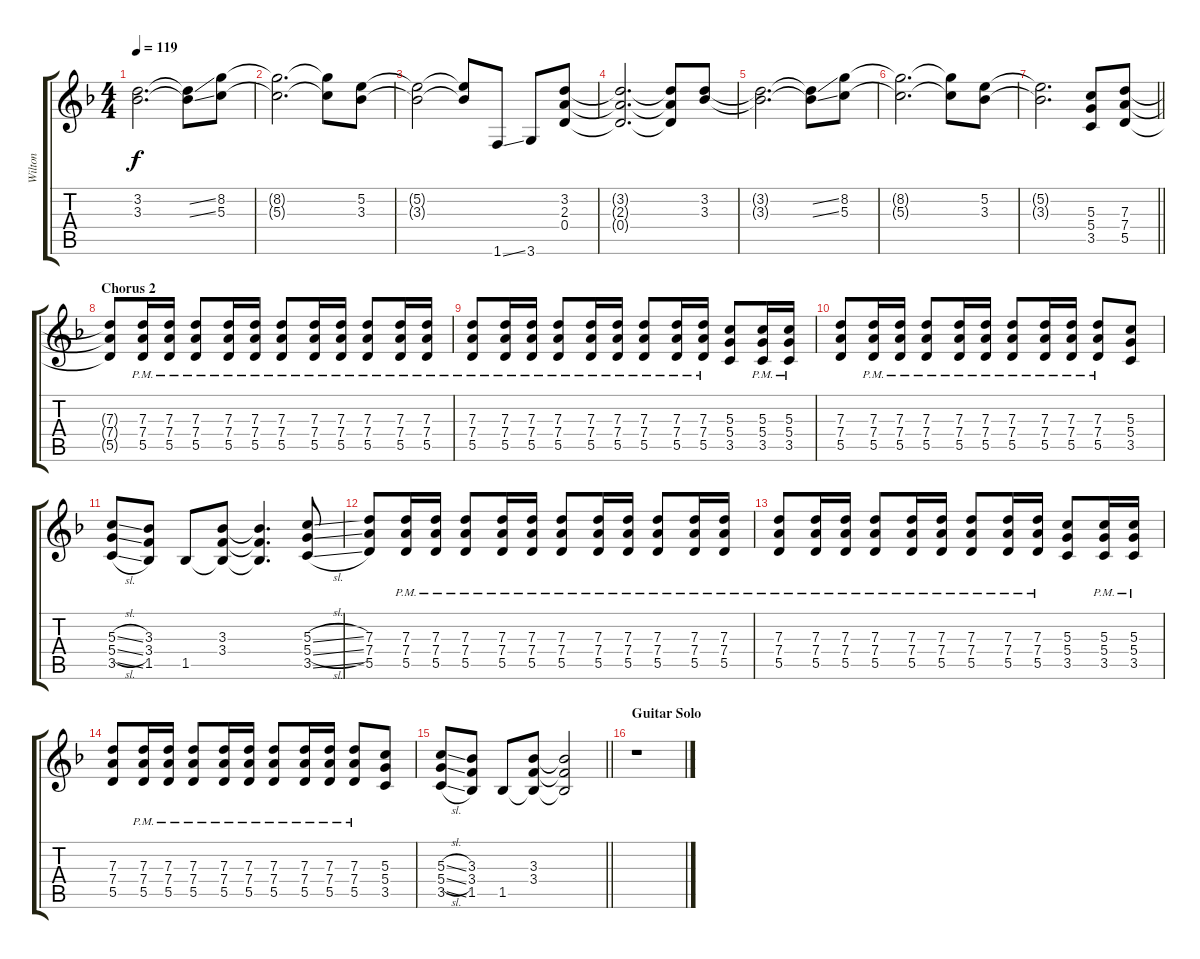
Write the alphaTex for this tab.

\track ("Wilton" "Wilton") {instrument overdrivenguitar}
\staff {score tabs}
\tuning (E4 B3 G3 D3 A2 E2) {hide}
\ts (4 4)
\tempo 119
\clef g2
\ks dminor
(3.2{t} 3.3{t}).2{d dy f} (3.2{ss t} 3.3{ss t}).8 (8.2 5.3).8 |
(8.2{t} 5.3{t}).2{d} (8.2{t} 5.3{t}).8 (5.2 3.3).8 |
(5.2{t} 3.3{t}).2 (5.2{t} 3.3{t}).8 1.6{ss}.8 3.6.8 (3.2 2.3 0.4).8 |
(3.2{t} 2.3{t} 0.4{t}).2{d} (3.2{t} 2.3{t} 0.4{t}).8 (3.2 3.3).8 |
(3.2{t} 3.3{t}).2{d} (3.2{ss t} 3.3{ss t}).8 (8.2 5.3).8 |
(8.2{t} 5.3{t}).2{d} (8.2{t} 5.3{t}).8 (5.2 3.3).8 |
\barLineRight lightlight
(5.2{t} 3.3{t}).2{d} (5.3 5.4 3.5).8 (7.3 7.4 5.5).8 |
\section ("" "Chorus 2")
(7.3{t} 7.4{t} 5.5{t}).8 (7.3 7.4{pm} 5.5{pm}).16 (7.3 7.4{pm} 5.5{pm}).16 (7.3{pm} 7.4{pm} 5.5{pm}).8 (7.3 7.4{pm} 5.5{pm}).16 (7.3 7.4{pm} 5.5{pm}).16 (7.3{pm} 7.4{pm} 5.5{pm}).8 (7.3 7.4{pm} 5.5{pm}).16 (7.3 7.4{pm} 5.5{pm}).16 (7.3{pm} 7.4{pm} 5.5{pm}).8 (7.3 7.4{pm} 5.5{pm}).16 (7.3 7.4{pm} 5.5{pm}).16 |
(7.3{pm} 7.4{pm} 5.5{pm}).8 (7.3 7.4{pm} 5.5{pm}).16 (7.3 7.4{pm} 5.5{pm}).16 (7.3{pm} 7.4{pm} 5.5{pm}).8 (7.3 7.4{pm} 5.5{pm}).16 (7.3 7.4{pm} 5.5{pm}).16 (7.3{pm} 7.4{pm} 5.5{pm}).8 (7.3 7.4{pm} 5.5{pm}).16 (7.3 7.4{pm} 5.5{pm}).16 (5.3 5.4 3.5).8 (5.3{pm} 5.4{pm} 3.5{pm}).16 (5.3{pm} 5.4{pm} 3.5{pm}).16 |
(7.3 7.4 5.5).8 (7.3 7.4{pm} 5.5{pm}).16 (7.3 7.4{pm} 5.5{pm}).16 (7.3{pm} 7.4{pm} 5.5{pm}).8 (7.3 7.4{pm} 5.5{pm}).16 (7.3 7.4{pm} 5.5{pm}).16 (7.3{pm} 7.4{pm} 5.5{pm}).8 (7.3 7.4{pm} 5.5{pm}).16 (7.3 7.4{pm} 5.5{pm}).16 (7.3{pm} 7.4{pm} 5.5{pm}).8 (5.3 5.4 3.5).8 |
(5.3{sl} 5.4{sl} 3.5{sl}).8 (3.3 3.4 1.5).8 1.5.8 (3.3 3.4 1.5{t}).8 (3.3{t} 3.4{t} 1.5{t}).4{d} (5.3{sl} 5.4{sl} 3.5{sl}).8 |
(7.3 7.4 5.5).8 (7.3 7.4{pm} 5.5{pm}).16 (7.3 7.4{pm} 5.5{pm}).16 (7.3{pm} 7.4{pm} 5.5{pm}).8 (7.3 7.4{pm} 5.5{pm}).16 (7.3 7.4{pm} 5.5{pm}).16 (7.3{pm} 7.4{pm} 5.5{pm}).8 (7.3 7.4{pm} 5.5{pm}).16 (7.3 7.4{pm} 5.5{pm}).16 (7.3{pm} 7.4{pm} 5.5{pm}).8 (7.3 7.4{pm} 5.5{pm}).16 (7.3 7.4{pm} 5.5{pm}).16 |
(7.3{pm} 7.4{pm} 5.5{pm}).8 (7.3 7.4{pm} 5.5{pm}).16 (7.3 7.4{pm} 5.5{pm}).16 (7.3{pm} 7.4{pm} 5.5{pm}).8 (7.3 7.4{pm} 5.5{pm}).16 (7.3 7.4{pm} 5.5{pm}).16 (7.3{pm} 7.4{pm} 5.5{pm}).8 (7.3 7.4{pm} 5.5{pm}).16 (7.3 7.4{pm} 5.5{pm}).16 (5.3 5.4 3.5).8 (5.3{pm} 5.4{pm} 3.5{pm}).16 (5.3{pm} 5.4{pm} 3.5{pm}).16 |
(7.3 7.4 5.5).8 (7.3 7.4{pm} 5.5{pm}).16 (7.3 7.4{pm} 5.5{pm}).16 (7.3{pm} 7.4{pm} 5.5{pm}).8 (7.3 7.4{pm} 5.5{pm}).16 (7.3 7.4{pm} 5.5{pm}).16 (7.3{pm} 7.4{pm} 5.5{pm}).8 (7.3 7.4{pm} 5.5{pm}).16 (7.3 7.4{pm} 5.5{pm}).16 (7.3{pm} 7.4{pm} 5.5{pm}).8 (5.3 5.4 3.5).8 |
\barLineRight lightlight
(5.3{sl} 5.4{sl} 3.5{sl}).8 (3.3 3.4 1.5).8 1.5.8 (3.3 3.4 1.5{t}).8 (3.3{t} 3.4{t} 1.5{t}).2 |
\section ("" "Guitar Solo")
r.1
